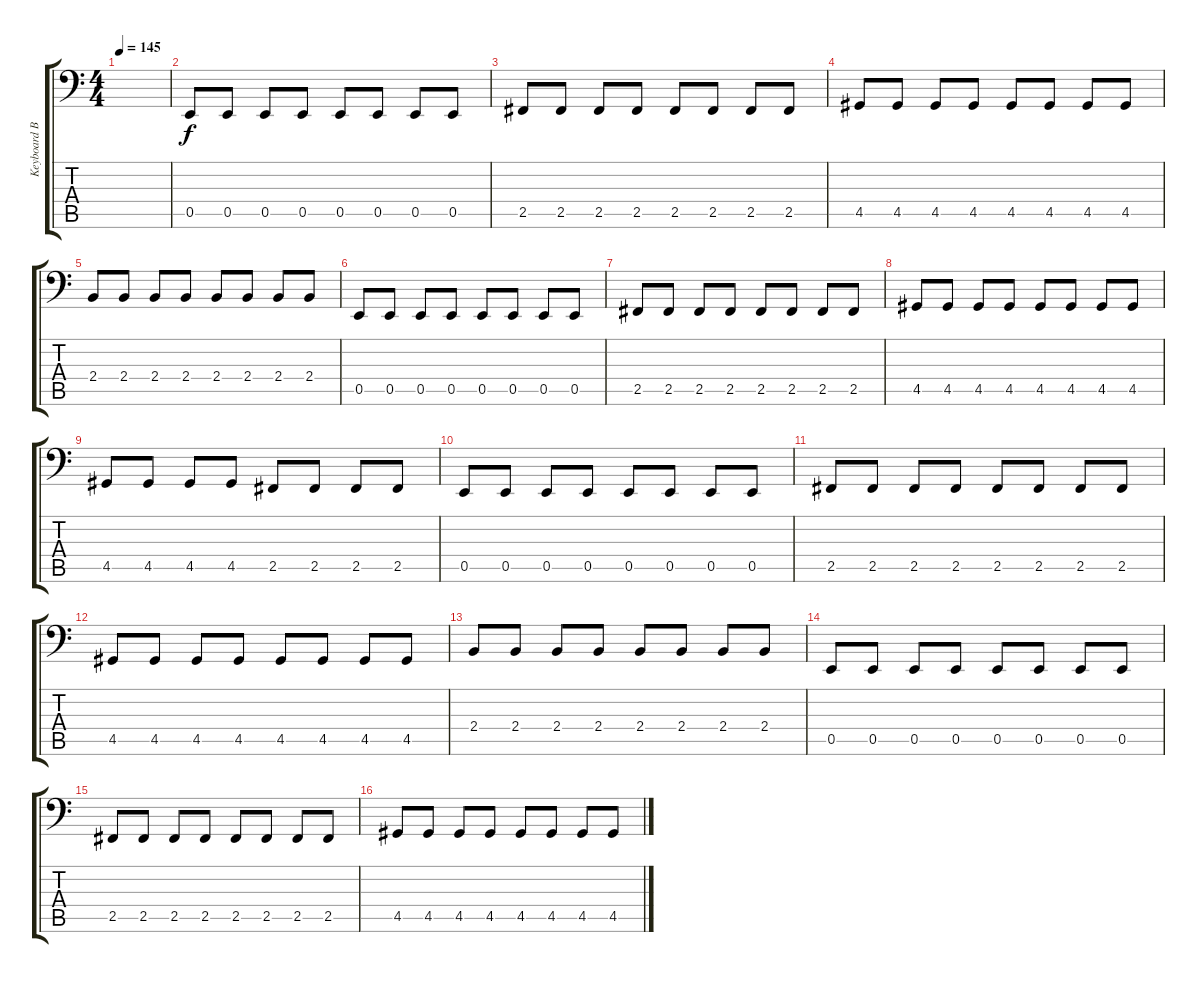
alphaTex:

\track ("Keyboard Bass Synth" "Keyboard B") {instrument synthbass1}
\staff {score tabs}
\tuning (C3 G2 D2 A1 E1 B0) {hide}
\ts (4 4)
\tempo 145
\clef f4
\ks c
|
0.5.8 0.5.8 0.5.8 0.5.8 0.5.8 0.5.8 0.5.8 0.5.8 |
2.5.8 2.5.8 2.5.8 2.5.8 2.5.8 2.5.8 2.5.8 2.5.8 |
4.5.8 4.5.8 4.5.8 4.5.8 4.5.8 4.5.8 4.5.8 4.5.8 |
2.4.8 2.4.8 2.4.8 2.4.8 2.4.8 2.4.8 2.4.8 2.4.8 |
0.5.8 0.5.8 0.5.8 0.5.8 0.5.8 0.5.8 0.5.8 0.5.8 |
2.5.8 2.5.8 2.5.8 2.5.8 2.5.8 2.5.8 2.5.8 2.5.8 |
4.5.8 4.5.8 4.5.8 4.5.8 4.5.8 4.5.8 4.5.8 4.5.8 |
4.5.8 4.5.8 4.5.8 4.5.8 2.5.8 2.5.8 2.5.8 2.5.8 |
0.5.8 0.5.8 0.5.8 0.5.8 0.5.8 0.5.8 0.5.8 0.5.8 |
2.5.8 2.5.8 2.5.8 2.5.8 2.5.8 2.5.8 2.5.8 2.5.8 |
4.5.8 4.5.8 4.5.8 4.5.8 4.5.8 4.5.8 4.5.8 4.5.8 |
2.4.8 2.4.8 2.4.8 2.4.8 2.4.8 2.4.8 2.4.8 2.4.8 |
0.5.8 0.5.8 0.5.8 0.5.8 0.5.8 0.5.8 0.5.8 0.5.8 |
2.5.8 2.5.8 2.5.8 2.5.8 2.5.8 2.5.8 2.5.8 2.5.8 |
4.5.8 4.5.8 4.5.8 4.5.8 4.5.8 4.5.8 4.5.8 4.5.8
